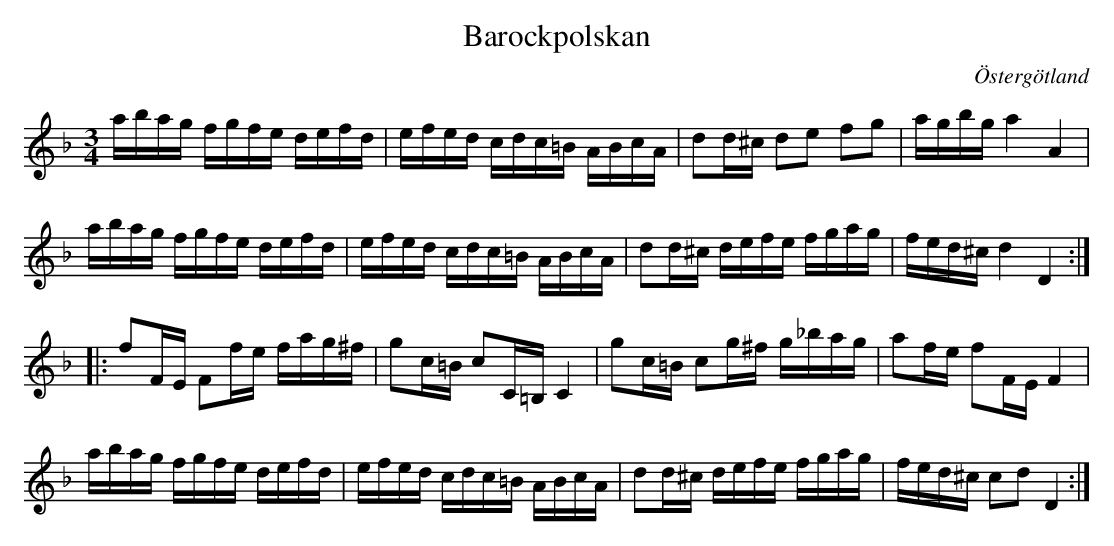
X:1
T:Barockpolskan
O:Östergötland
M:3/4
L:1/16
K:Dm
abag fgfe defd|efed cdc=B ABcA|d2d^c d2e2 f2g2 | agbg a4A4|
abag fgfe defd|efed cdc=B ABcA|d2d^c defe fgag|fed^c d4D4::
f2FE F2fe fag^f|g2c=B c2C=B,C4|g2c=B c2g^f g_bag| a2fe f2FE F4|
abag fgfe defd|efed cdc=B ABcA|d2d^c defe fgag|fed^c c2d2 D4:|
